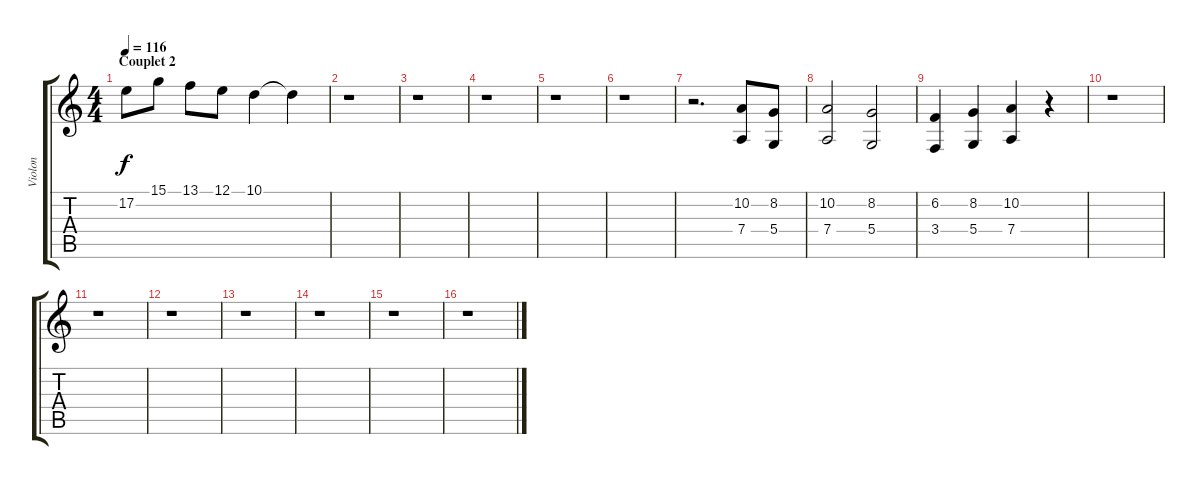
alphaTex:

\track ("Violon" "Violon") {instrument violin}
\staff {score tabs}
\tuning (E4 B3 G3 D3 A2 E2) {hide}
\ts (4 4)
\section ("" "Couplet 2")
\tempo 116
\clef g2
\ks c
17.2.8{dy f} 15.1.8 13.1.8 12.1.8 10.1.4 10.1{t}.4 |
r.1 |
r.1 |
r.1 |
r.1 |
r.1 |
r.2{d} (10.2 7.4).8 (8.2 5.4).8 |
(10.2 7.4).2 (8.2 5.4).2 |
(6.2 3.4).4 (8.2 5.4).4 (10.2 7.4).4 r.4 |
r.1 |
r.1 |
r.1 |
r.1 |
r.1 |
r.1 |
r.1
